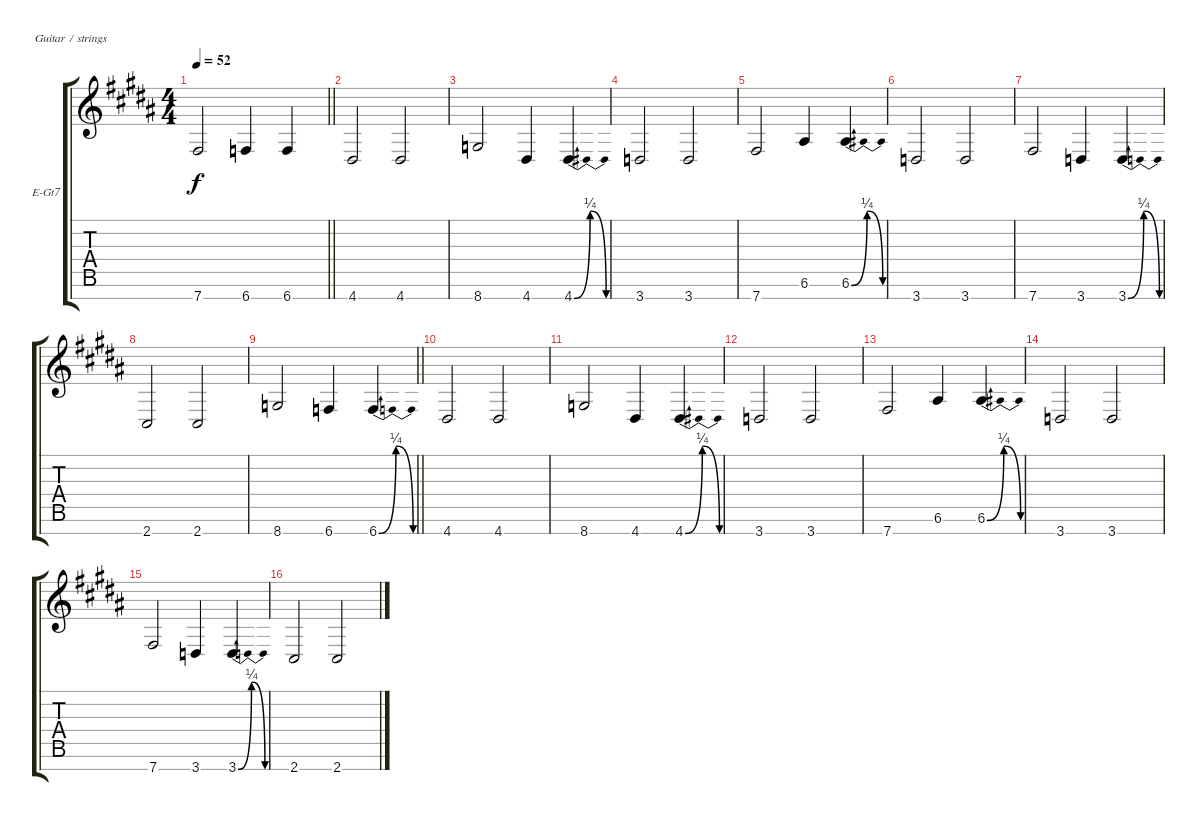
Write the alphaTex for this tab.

\bracketExtendMode groupsimilarinstruments
\firstSystemTrackNameOrientation horizontal
\otherSystemsTrackNameOrientation horizontal
\track ("Black Floors of Hell Guitar 1" "E-Gt7") {instrument overdrivenguitar}
\staff {score tabs}
\tuning (E4 B3 G3 D3 A2 E2 B1)
\ts (4 4)
\tempo 52
\clef g2
\barLineRight lightlight
\ks g#minor
7.7.2{dy f} 6.7.4 6.7.4 |
4.7.2 4.7.2 |
8.7.2 4.7.4 4.7{be (bendrelease 0 0 30 1 30 1 60 0)}.4 |
3.7.2 3.7.2 |
7.7.2 6.6.4 6.6{be (bendrelease 0 0 30 1 30 1 60 0)}.4 |
3.7.2 3.7.2 |
7.7.2 3.7.4 3.7{be (bendrelease 0 0 30 1 30 1 60 0)}.4 |
2.7.2 2.7.2 |
\barLineRight lightlight
8.7.2 6.7.4 6.7{be (bendrelease 0 0 30 1 30 1 60 0)}.4 |
4.7.2 4.7.2 |
8.7.2 4.7.4 4.7{be (bendrelease 0 0 30 1 30 1 60 0)}.4 |
3.7.2 3.7.2 |
7.7.2 6.6.4 6.6{be (bendrelease 0 0 30 1 30 1 60 0)}.4 |
3.7.2 3.7.2 |
7.7.2 3.7.4 3.7{be (bendrelease 0 0 30 1 30 1 60 0)}.4 |
2.7.2 2.7.2
